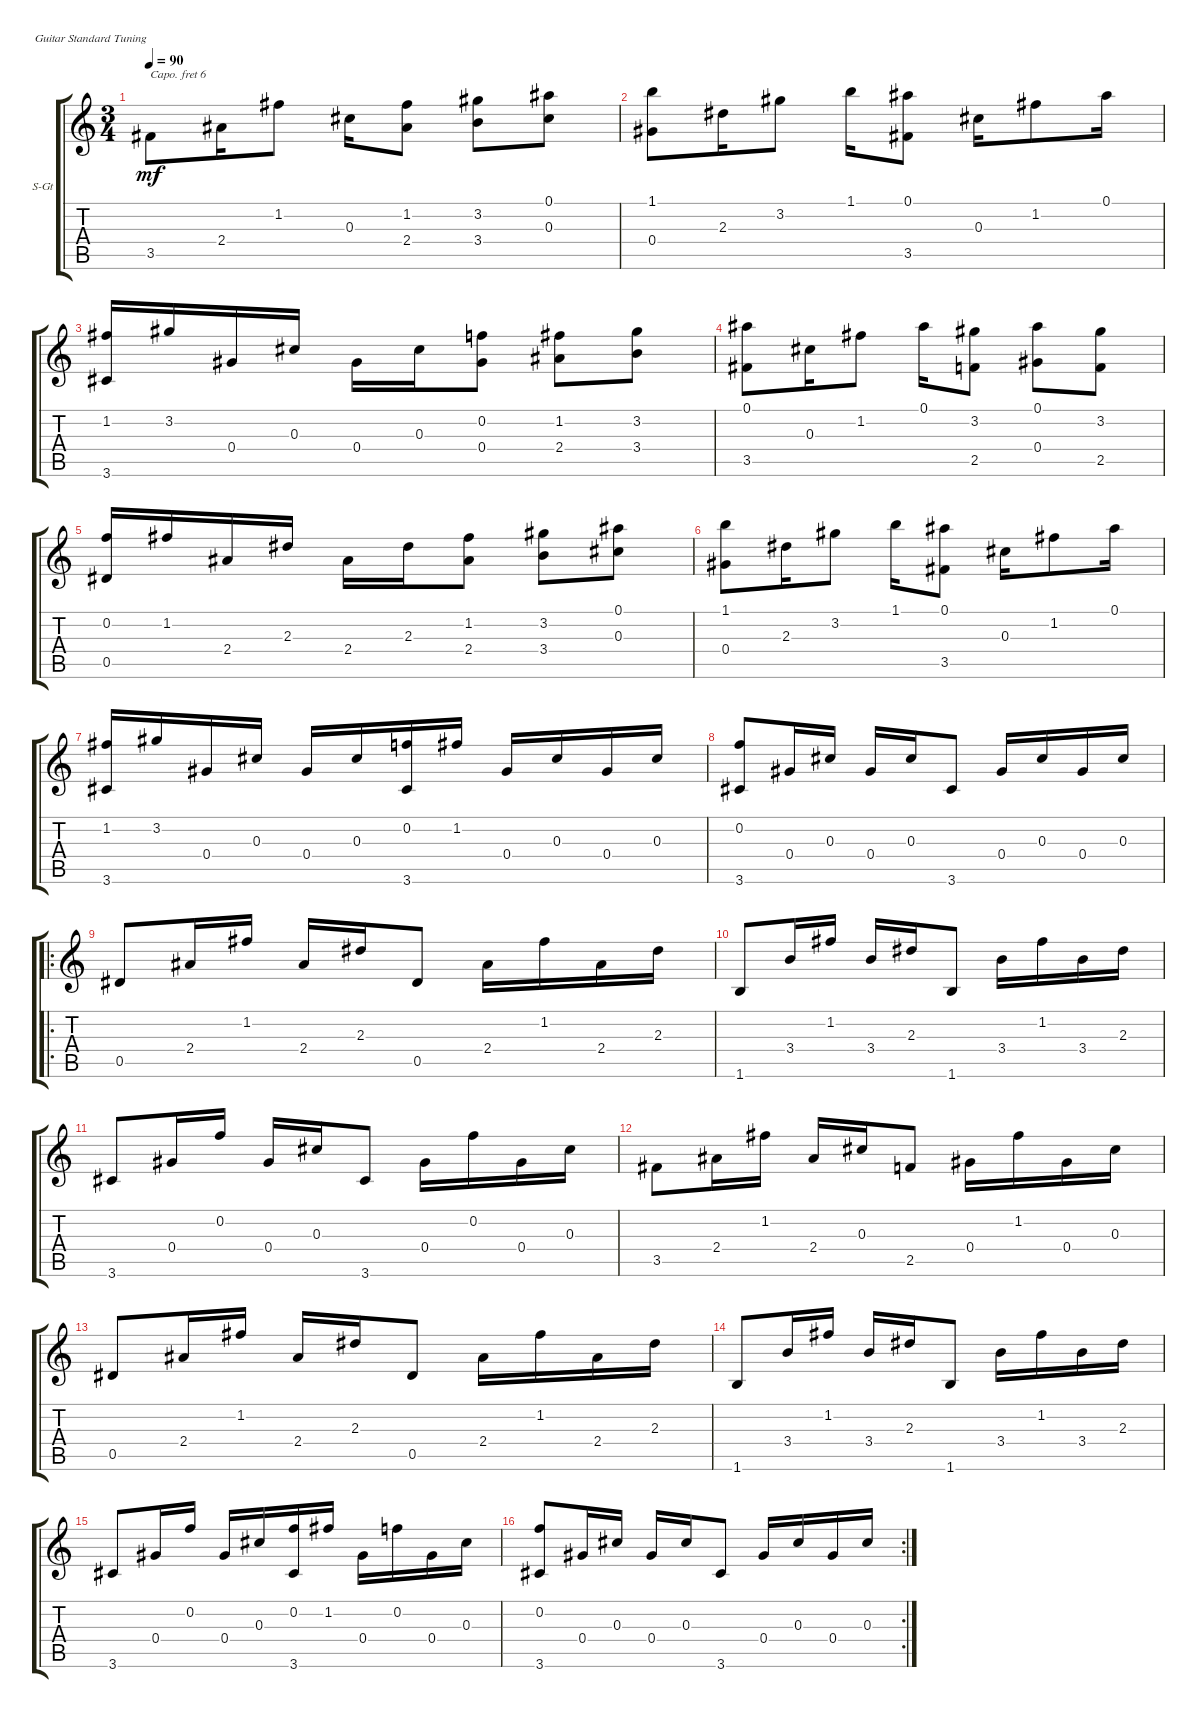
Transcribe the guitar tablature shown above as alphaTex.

\defaultSystemsLayout 4
\bracketExtendMode groupsimilarinstruments
\firstSystemTrackNameOrientation horizontal
\otherSystemsTrackNameOrientation horizontal
\track ("Steel Guitar" "S-Gt") {instrument acousticguitarsteel}
\staff {score tabs}
\capo 6
\tuning (E4 B3 G3 D3 A2 E2)
\ts (3 4)
\tempo 90
\clef g2
\ks c
3.5.8{dy mf instrument acousticguitarsteel} 2.4.16 1.2.8 0.3.16 (2.4 1.2).8 (3.2 3.4).8 (0.3 0.1).8 |
(1.1 0.4).8 2.3.16 3.2.8 1.1.16 (0.1 3.5).8 0.3.16 1.2.8 0.1.16 |
(1.2 3.6).16 3.2.16 0.4.16 0.3.16 0.4.16 0.3.16 (0.4 0.2).8 (1.2 2.4).8 (3.4 3.2).8 |
(3.5 0.1).8 0.3.16 1.2.8 0.1.16 (3.2 2.5).8 (0.4 0.1).8 (3.2 2.5).8 |
(0.5 0.2).16 1.2.16 2.4.16 2.3.16 2.4.16 2.3.16 (2.4 1.2).8 (3.2 3.4).8 (0.3 0.1).8 |
(1.1 0.4).8 2.3.16 3.2.8 1.1.16 (0.1 3.5).8 0.3.16 1.2.8 0.1.16 |
(1.2 3.6).16 3.2.16 0.4.16 0.3.16 0.4.16 0.3.16 (0.2 3.6).16 1.2.16 0.4.16 0.3.16 0.4.16 0.3.16 |
(3.6 0.2).8 0.4.16 0.3.16 0.4.16 0.3.16 3.6.8 0.4.16 0.3.16 0.4.16 0.3.16 |
\ro
0.5.8 2.4.16 1.2.16 2.4.16 2.3.16 0.5.8 2.4.16 1.2.16 2.4.16 2.3.16 |
1.6.8 3.4.16 1.2.16 3.4.16 2.3.16 1.6.8 3.4.16 1.2.16 3.4.16 2.3.16 |
3.6.8 0.4.16 0.2.16 0.4.16 0.3.16 3.6.8 0.4.16 0.2.16 0.4.16 0.3.16 |
3.5.8 2.4.16 1.2.16 2.4.16 0.3.16 2.5.8 0.4.16 1.2.16 0.4.16 0.3.16 |
0.5.8 2.4.16 1.2.16 2.4.16 2.3.16 0.5.8 2.4.16 1.2.16 2.4.16 2.3.16 |
1.6.8 3.4.16 1.2.16 3.4.16 2.3.16 1.6.8 3.4.16 1.2.16 3.4.16 2.3.16 |
3.6.8 0.4.16 0.2.16 0.4.16 0.3.16 (3.6 0.2).16 1.2.16 0.4.16 0.2.16 0.4.16 0.3.16 |
\rc 2
(3.6 0.2).8 0.4.16 0.3.16 0.4.16 0.3.16 3.6.8 0.4.16 0.3.16 0.4.16 0.3.16
